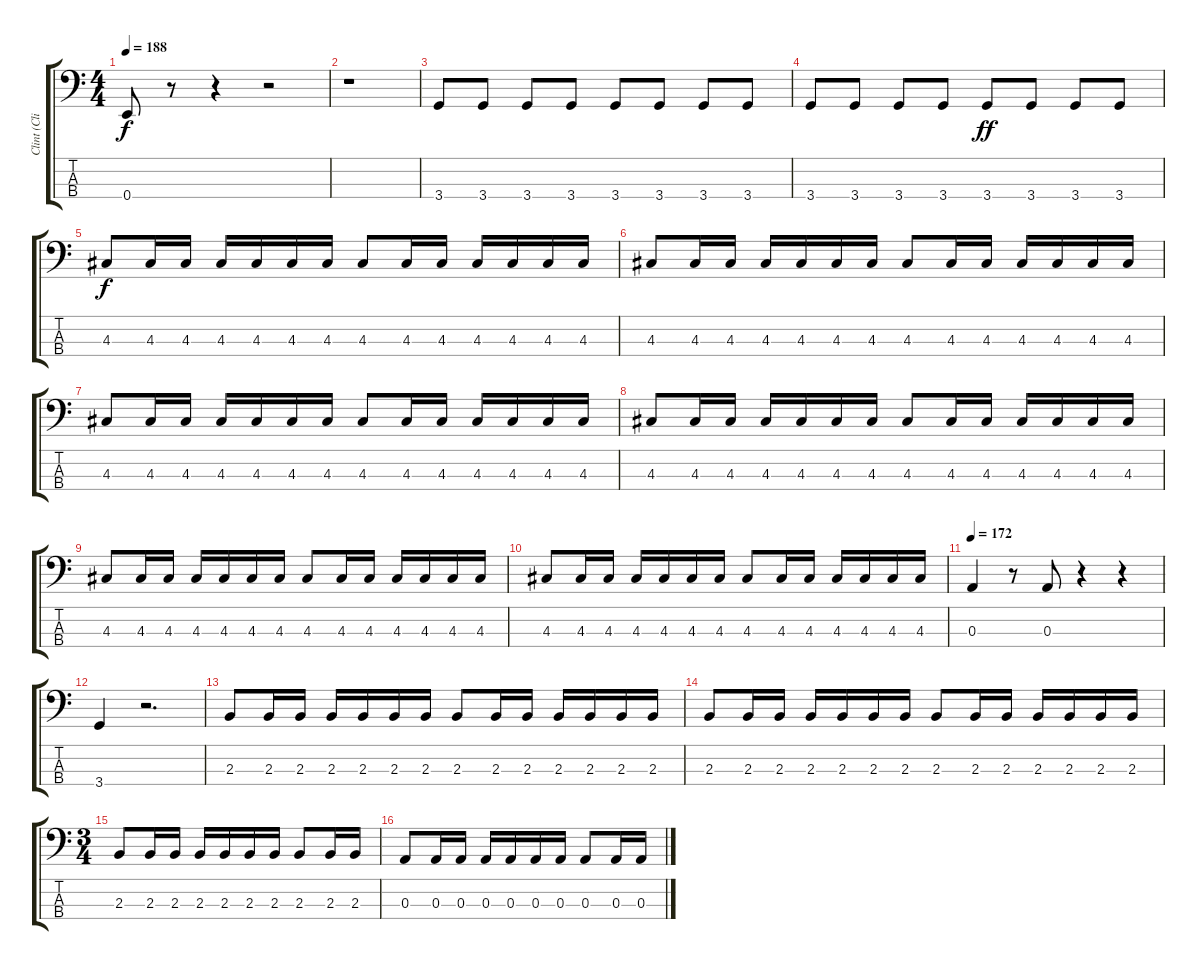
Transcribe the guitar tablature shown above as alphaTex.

\track ("Clint (Cliffs Bass)" "Clint (Cli") {instrument electricbassfinger}
\staff {score tabs}
\tuning (G2 D2 A1 E1) {hide}
\ts (4 4)
\tempo 188
\clef f4
\ks c
0.4.8{dy f} r.8 r.4 r.2 |
r.1 |
3.4.8 3.4.8 3.4.8 3.4.8 3.4.8 3.4.8 3.4.8 3.4.8 |
3.4.8 3.4.8 3.4.8 3.4.8 3.4.8{dy ff} 3.4.8 3.4.8 3.4.8 |
4.3.8{dy f} 4.3.16 4.3.16 4.3.16 4.3.16 4.3.16 4.3.16 4.3.8 4.3.16 4.3.16 4.3.16 4.3.16 4.3.16 4.3.16 |
4.3.8 4.3.16 4.3.16 4.3.16 4.3.16 4.3.16 4.3.16 4.3.8 4.3.16 4.3.16 4.3.16 4.3.16 4.3.16 4.3.16 |
4.3.8 4.3.16 4.3.16 4.3.16 4.3.16 4.3.16 4.3.16 4.3.8 4.3.16 4.3.16 4.3.16 4.3.16 4.3.16 4.3.16 |
4.3.8 4.3.16 4.3.16 4.3.16 4.3.16 4.3.16 4.3.16 4.3.8 4.3.16 4.3.16 4.3.16 4.3.16 4.3.16 4.3.16 |
4.3.8 4.3.16 4.3.16 4.3.16 4.3.16 4.3.16 4.3.16 4.3.8 4.3.16 4.3.16 4.3.16 4.3.16 4.3.16 4.3.16 |
4.3.8 4.3.16 4.3.16 4.3.16 4.3.16 4.3.16 4.3.16 4.3.8 4.3.16 4.3.16 4.3.16 4.3.16 4.3.16 4.3.16 |
\tempo 172
0.3.4 r.8 0.3.8 r.4 r.4 |
3.4.4 r.2{d} |
2.3.8 2.3.16 2.3.16 2.3.16 2.3.16 2.3.16 2.3.16 2.3.8 2.3.16 2.3.16 2.3.16 2.3.16 2.3.16 2.3.16 |
2.3.8 2.3.16 2.3.16 2.3.16 2.3.16 2.3.16 2.3.16 2.3.8 2.3.16 2.3.16 2.3.16 2.3.16 2.3.16 2.3.16 |
\ts (3 4)
2.3.8 2.3.16 2.3.16 2.3.16 2.3.16 2.3.16 2.3.16 2.3.8 2.3.16 2.3.16 |
0.3.8 0.3.16 0.3.16 0.3.16 0.3.16 0.3.16 0.3.16 0.3.8 0.3.16 0.3.16
